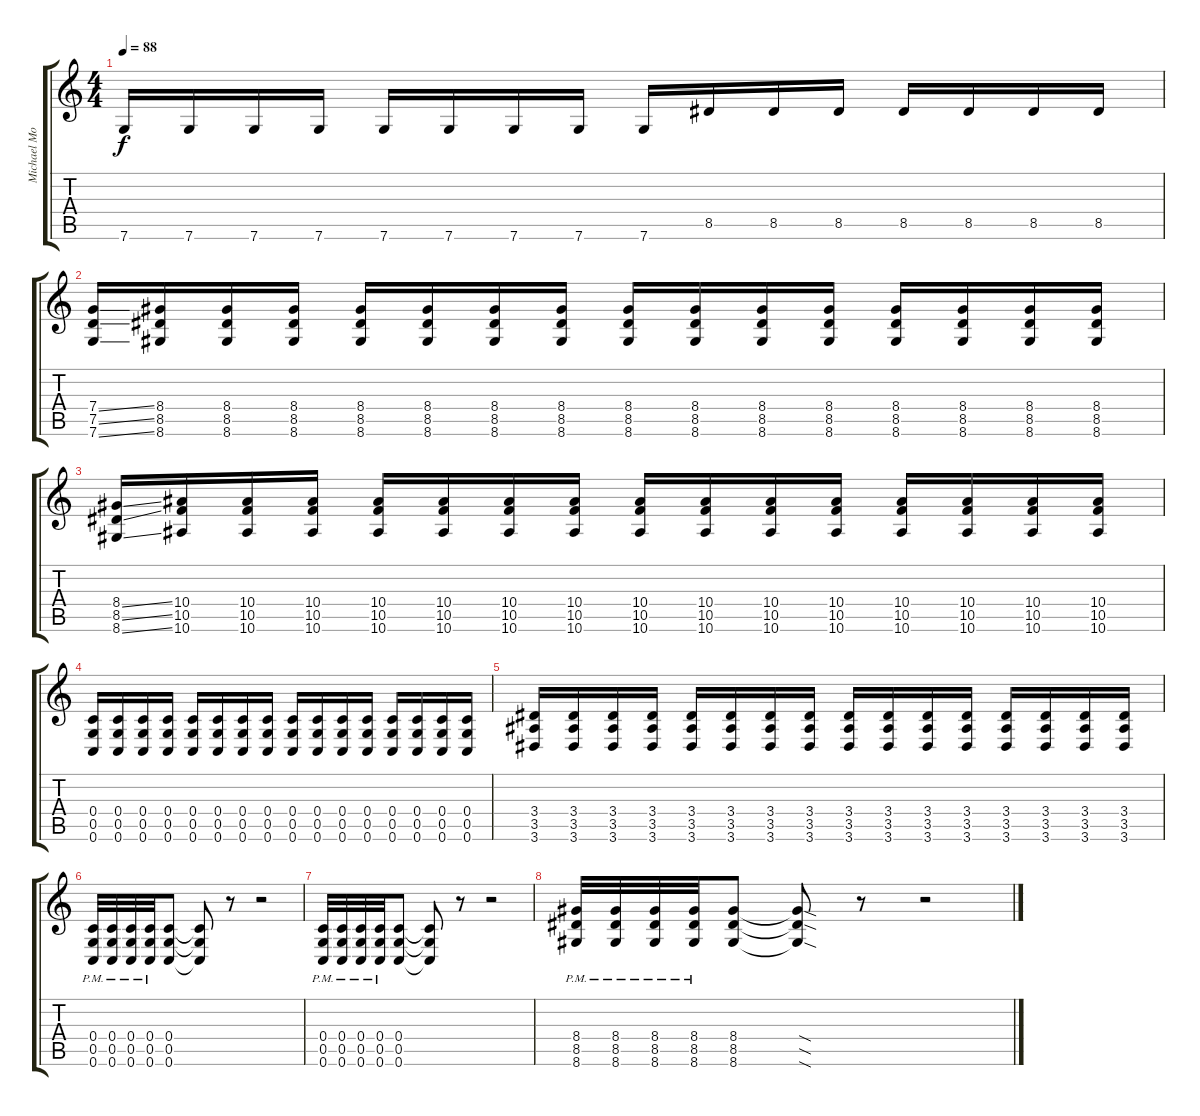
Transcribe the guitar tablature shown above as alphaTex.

\track ("Michael Money" "Michael Mo") {instrument distortionguitar}
\staff {score tabs}
\tuning (D4 A3 F3 C3 G2 C2) {hide}
\ts (4 4)
\tempo 88
\clef g2
\ks c
7.6.16{dy f} 7.6.16 7.6.16 7.6.16 7.6.16 7.6.16 7.6.16 7.6.16 7.6.16 8.5.16 8.5.16 8.5.16 8.5.16 8.5.16 8.5.16 8.5.16 |
(7.4{ss} 7.5{ss} 7.6{ss}).16 (8.4 8.5 8.6).16 (8.4 8.5 8.6).16 (8.4 8.5 8.6).16 (8.4 8.5 8.6).16 (8.4 8.5 8.6).16 (8.4 8.5 8.6).16 (8.4 8.5 8.6).16 (8.4 8.5 8.6).16 (8.4 8.5 8.6).16 (8.4 8.5 8.6).16 (8.4 8.5 8.6).16 (8.4 8.5 8.6).16 (8.4 8.5 8.6).16 (8.4 8.5 8.6).16 (8.4 8.5 8.6).16 |
(8.4{ss} 8.5{ss} 8.6{ss}).16 (10.4 10.5 10.6).16 (10.4 10.5 10.6).16 (10.4 10.5 10.6).16 (10.4 10.5 10.6).16 (10.4 10.5 10.6).16 (10.4 10.5 10.6).16 (10.4 10.5 10.6).16 (10.4 10.5 10.6).16 (10.4 10.5 10.6).16 (10.4 10.5 10.6).16 (10.4 10.5 10.6).16 (10.4 10.5 10.6).16 (10.4 10.5 10.6).16 (10.4 10.5 10.6).16 (10.4 10.5 10.6).16 |
(0.4 0.5 0.6).16 (0.4 0.5 0.6).16 (0.4 0.5 0.6).16 (0.4 0.5 0.6).16 (0.4 0.5 0.6).16 (0.4 0.5 0.6).16 (0.4 0.5 0.6).16 (0.4 0.5 0.6).16 (0.4 0.5 0.6).16 (0.4 0.5 0.6).16 (0.4 0.5 0.6).16 (0.4 0.5 0.6).16 (0.4 0.5 0.6).16 (0.4 0.5 0.6).16 (0.4 0.5 0.6).16 (0.4 0.5 0.6).16 |
(3.4 3.5 3.6).16 (3.4 3.5 3.6).16 (3.4 3.5 3.6).16 (3.4 3.5 3.6).16 (3.4 3.5 3.6).16 (3.4 3.5 3.6).16 (3.4 3.5 3.6).16 (3.4 3.5 3.6).16 (3.4 3.5 3.6).16 (3.4 3.5 3.6).16 (3.4 3.5 3.6).16 (3.4 3.5 3.6).16 (3.4 3.5 3.6).16 (3.4 3.5 3.6).16 (3.4 3.5 3.6).16 (3.4 3.5 3.6).16 |
(0.4{pm} 0.5{pm} 0.6{pm}).32 (0.4{pm} 0.5{pm} 0.6{pm}).32 (0.4{pm} 0.5{pm} 0.6{pm}).32 (0.4{pm} 0.5{pm} 0.6{pm}).32 (0.4 0.5 0.6).8 (0.4{t} 0.5{t} 0.6{t}).8 r.8 r.2 |
(0.4{pm} 0.5{pm} 0.6{pm}).32 (0.4{pm} 0.5{pm} 0.6{pm}).32 (0.4{pm} 0.5{pm} 0.6{pm}).32 (0.4{pm} 0.5{pm} 0.6{pm}).32 (0.4 0.5 0.6).8 (0.4{t} 0.5{t} 0.6{t}).8 r.8 r.2 |
(8.4{pm} 8.5{pm} 8.6{pm}).32 (8.4{pm} 8.5{pm} 8.6{pm}).32 (8.4{pm} 8.5{pm} 8.6{pm}).32 (8.4{pm} 8.5{pm} 8.6{pm}).32 (8.4 8.5 8.6).8 (8.4{sod t} 8.5{sod t} 8.6{sod t}).8 r.8 r.2
